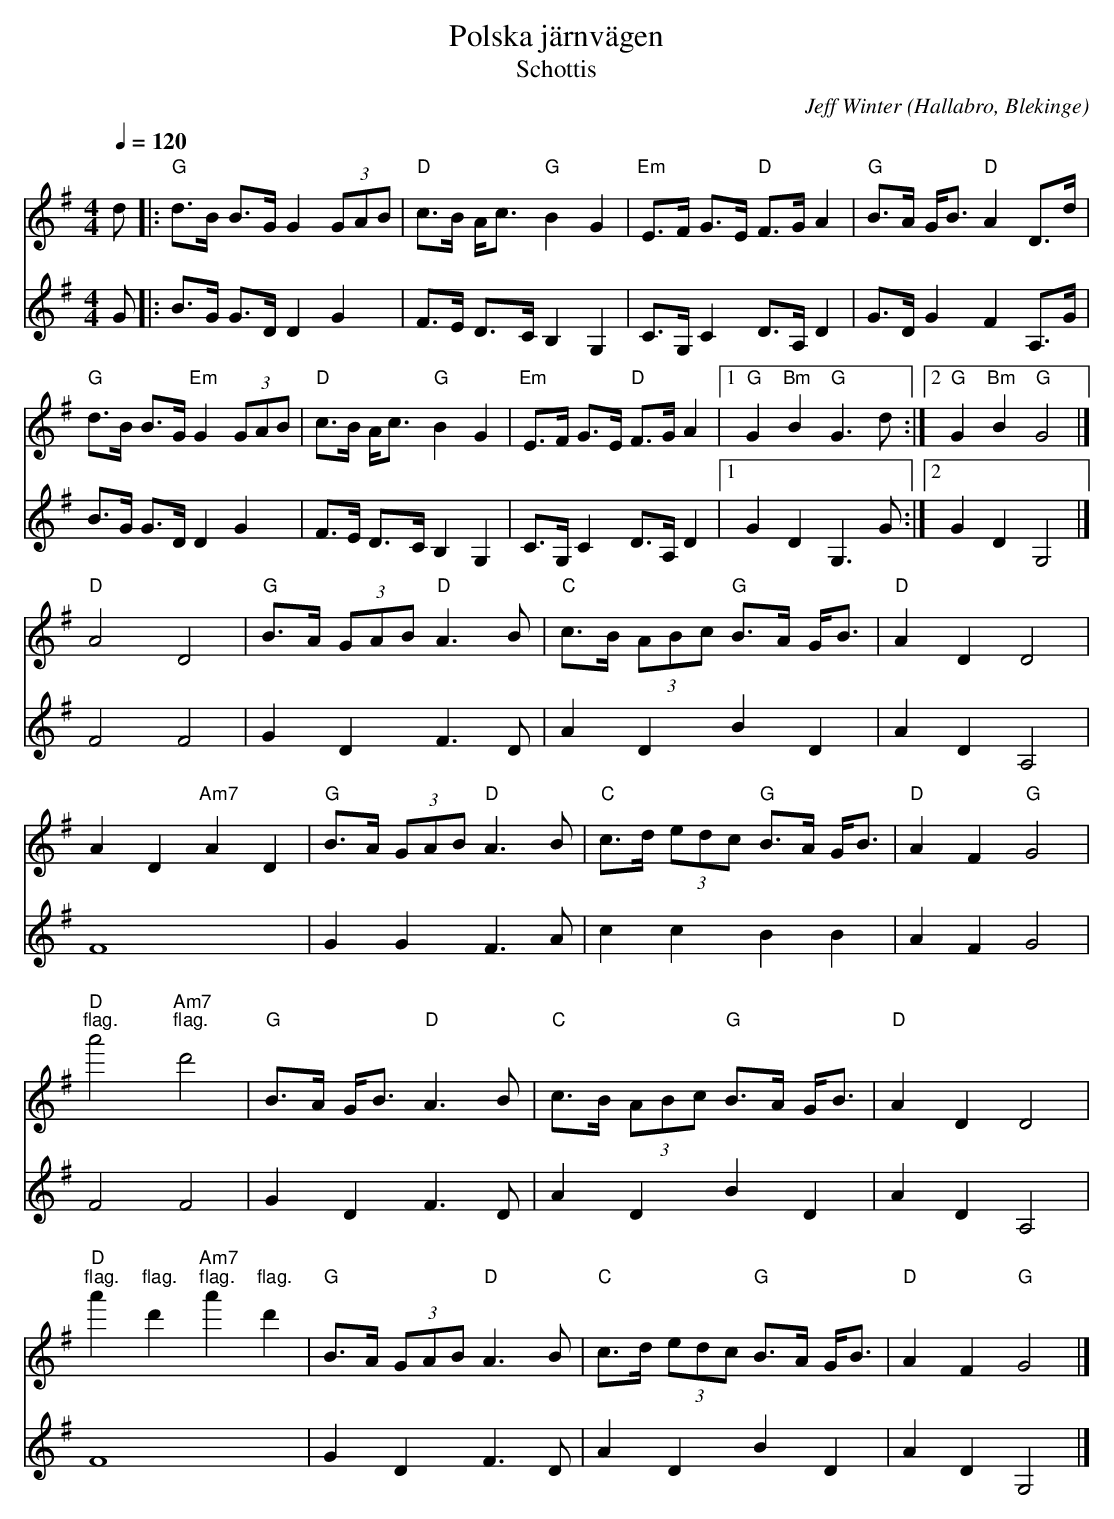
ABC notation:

X:1
T:Polska järnvägen
T:Schottis
C:Jeff Winter
O:Hallabro, Blekinge
M:4/4
L:1/16
Q:1/4=120
%%score (S1) (S2)
K:G
[V:S1] d2 |: "G"    d3B B3G G4 (3G2A2B2                          | "D" c3B Ac3      "G" B4 G4 | "Em" E3F G3E      "D" F3G A4  |     "G" B3A GB3  "D" A4 D3d    |
[V:S2] G2 |: B3G    G3D D4 G4                                    | F3E D3C B,4      G,4       | C3G, C4  D3A,     D4          |     G3D G4  F4   A,3G          |
[V:S1] "G" d3B B3G "Em" G4 (3G2A2B2                              | "D" c3B Ac3      "G" B4 G4 | "Em" E3F G3E      "D" F3G A4  |  [1 "G" G4  "Bm" B4 "G" G6 d2 :|   [2 "G" G4 "Bm" B4 "G" G8 |]
[V:S2] B3G G3D D4G4                                              | F3E D3C B,4      G,4       | C3G, C4  D3A,     D4          |  [1 G4  D4  G,6  G2           :|   [2 G4  D4 G,8            |]
[V:S1] "D" A8 D8                                                 | "G" B3A (3G2A2B2 "D" A6 B2 | "C"  c3B (3A2B2c2 "G" B3A GB3 |     "D" A4  D4   D8            |
[V:S2] F8  F8                                                    | G4  D4  F6       D2        | A4   D4  B4       D4          |     A4  D4  A,8                |
[V:S1] A4  D4 "Am7" A4 D4                                        | "G" B3A (3G2A2B2 "D" A6 B2 | "C"  c3d (3e2d2c2 "G" B3A GB3 |     "D" A4  F4   "G" G8        |
[V:S2] F16                                                       | G4  G4  F6       A2        | c4   c4  B4       B4          |     A4  F4  G8                 |
[V:S1] "D" "flag." a'8 "Am7" "flag." d'8                         | "G" B3A GB3      "D" A6 B2 | "C"  c3B (3A2B2c2 "G" B3A GB3 |     "D" A4  D4   D8            |
[V:S2] F8  F8                                                    | G4  D4  F6       D2        | A4   D4  B4       D4          |     A4  D4  A,8                |
[V:S1] "D" "flag." a'4 "flag." d'4 "Am7" "flag." a'4 "flag." d'4 | "G" B3A (3G2A2B2 "D" A6 B2 | "C"  c3d (3e2d2c2 "G" B3A GB3 |     "D" A4  F4   "G" G8        |]
[V:S2] F16                                                       | G4  D4  F6       D2        | A4   D4  B4       D4          |     A4  D4  G,8                |]
